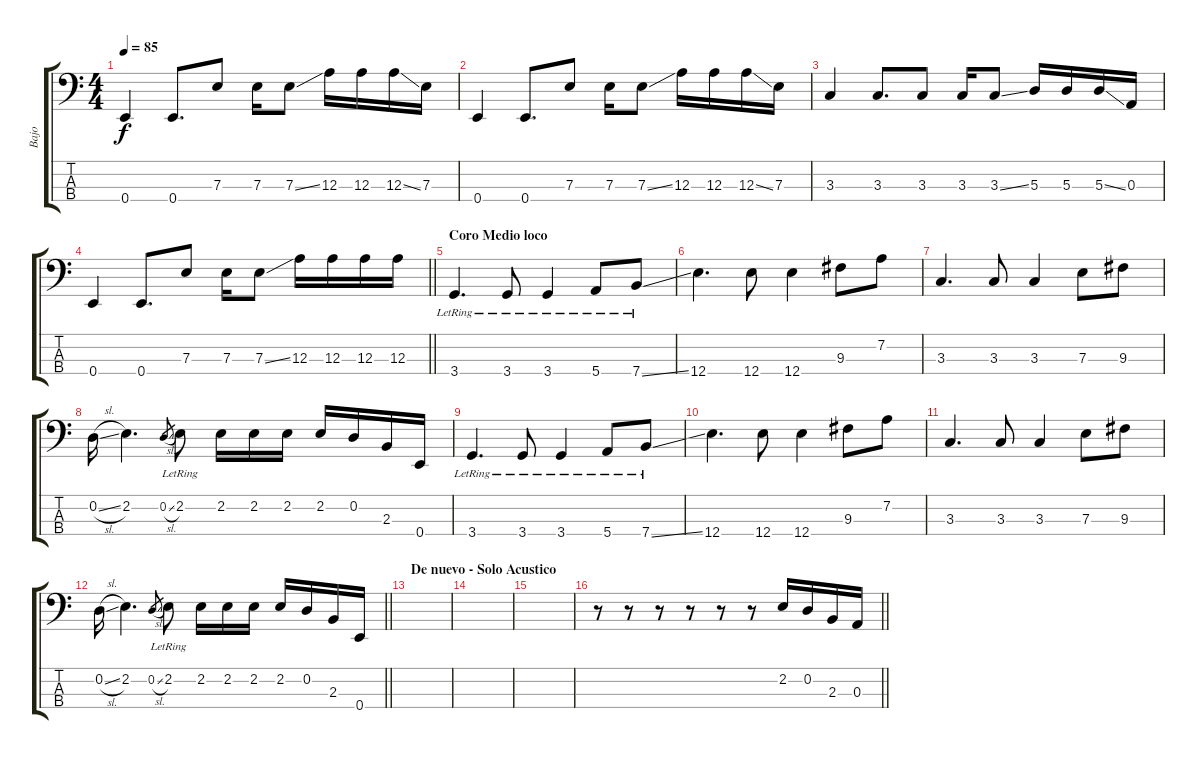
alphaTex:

\track ("Bajo" "Bajo") {instrument electricbassfinger}
\staff {score tabs}
\tuning (G2 D2 A1 E1) {hide}
\ts (4 4)
\tempo 85
\clef f4
\ks c
0.4.4{dy f} 0.4.8{d} 7.3.8 7.3.16 7.3{ss}.8 12.3.16 12.3.16 12.3{ss}.16 7.3.16 |
0.4.4 0.4.8{d} 7.3.8 7.3.16 7.3{ss}.8 12.3.16 12.3.16 12.3{ss}.16 7.3.16 |
3.3.4 3.3.8{d} 3.3.8 3.3.16 3.3{ss}.8 5.3.16 5.3.16 5.3{ss}.16 0.3.16 |
\barLineRight lightlight
0.4.4 0.4.8{d} 7.3.8 7.3.16 7.3{ss}.8 12.3.16 12.3.16 12.3.16 12.3.16 |
\section ("" "Coro Medio loco")
3.4{lr}.4{d} 3.4{lr}.8 3.4{lr}.4 5.4{lr}.8 7.4{ss lr}.8 |
12.4.4{d} 12.4.8 12.4.4 9.3.8 7.2.8 |
3.3.4{d} 3.3.8 3.3.4 7.3.8 9.3.8 |
0.2{sl}.16 2.2.4{d} 0.2{sl}.8{gr} 2.2{lr}.8 2.2.16 2.2.16 2.2.16 2.2.16 0.2.16 2.3.16 0.4.16 |
3.4{lr}.4{d} 3.4{lr}.8 3.4{lr}.4 5.4{lr}.8 7.4{ss lr}.8 |
12.4.4{d} 12.4.8 12.4.4 9.3.8 7.2.8 |
3.3.4{d} 3.3.8 3.3.4 7.3.8 9.3.8 |
\barLineRight lightlight
0.2{sl}.16 2.2.4{d} 0.2{sl}.8{gr} 2.2{lr}.8 2.2.16 2.2.16 2.2.16 2.2.16 0.2.16 2.3.16 0.4.16 |
\section ("" "De nuevo - Solo Acustico")
|
|
|
\barLineRight lightlight
r.8 r.8 r.8 r.8 r.8 r.8 2.2.16 0.2.16 2.3.16 0.3.16
